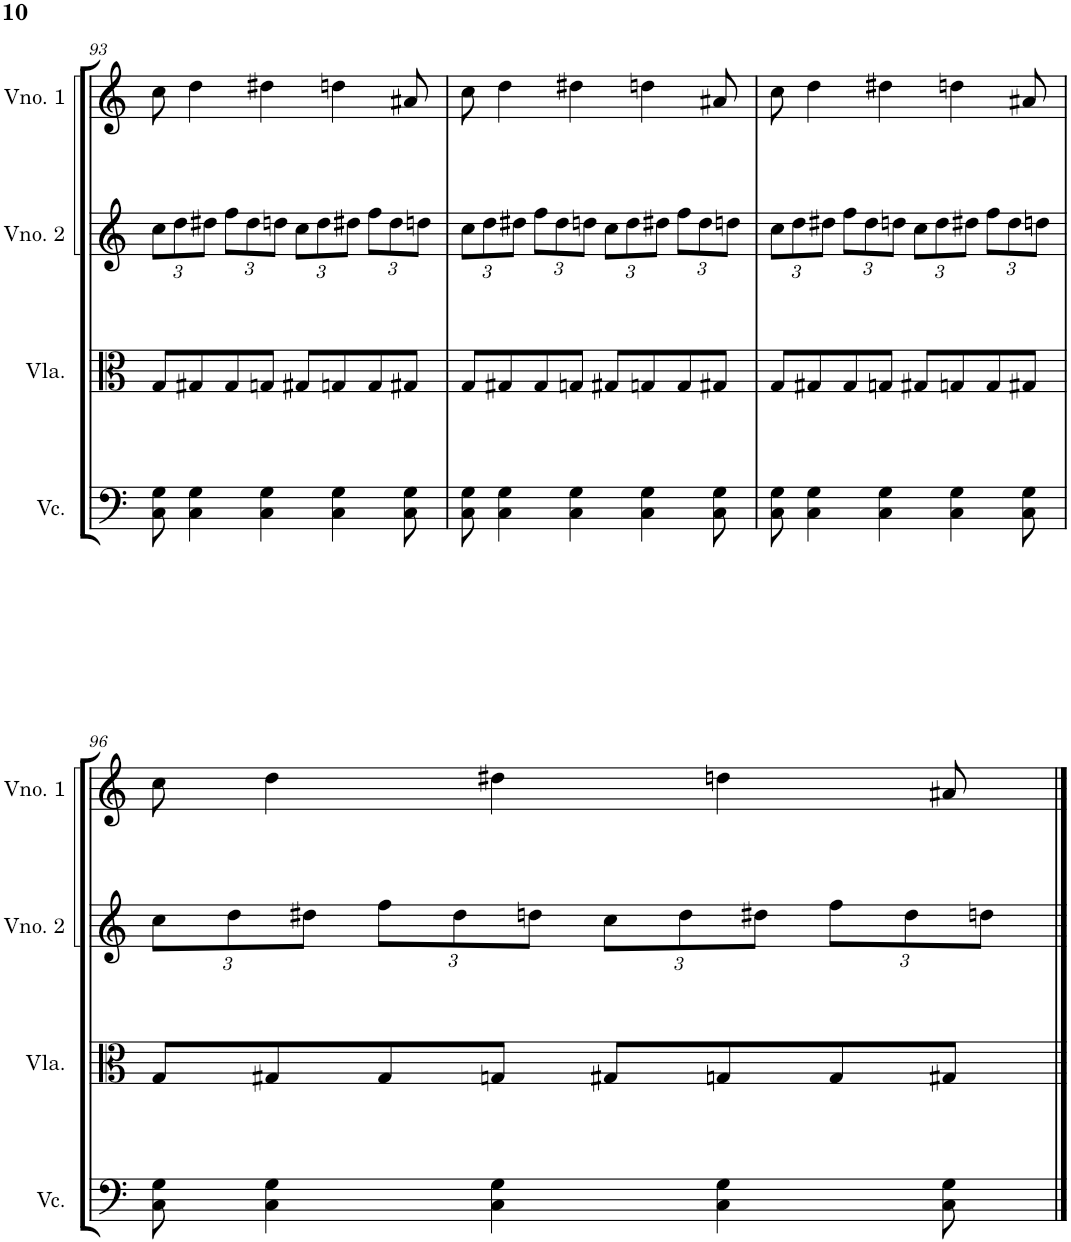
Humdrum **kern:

**kern	**kern	**kern	**kern
*part4	*part3	*part2	*part1
*staff4	*staff3	*staff2	*staff1
*I"Violoncelo	*I"Viola	*I"Violino 2	*I"Violino 1
*I'Vc.	*I'Vla.	*I'Vno. 2	*I'Vno. 1
!!LO:PB:g=z
*clefF4	*clefC3	*clefG2	*clefG2
*k[]	*k[]	*k[]	*k[]
*M4/4	*M4/4	*M4/4	*M4/4
*	*	*Xbrackettup	*
=93	=93	=93	=93
8C\ 8G\	8G/L	12cc\L	8cc\
.	.	12dd\	.
4C\ 4G\	8G#X/	.	4dd\
.	.	12dd#X\J	.
.	8G#/	12ff\L	.
.	.	12dd#\	.
4C\ 4G\	8Gn/J	.	4dd#X\
.	.	12ddn\J	.
.	8G#X/L	12cc\L	.
.	.	12dd\	.
4C\ 4G\	8Gn/	.	4ddn\
.	.	12dd#X\J	.
.	8G/	12ff\L	.
.	.	12dd#\	.
8C\ 8G\	8G#X/J	.	8a#X/
.	.	12ddn\J	.
=94	=94	=94	=94
8C\ 8G\	8G/L	12cc\L	8cc\
.	.	12dd\	.
4C\ 4G\	8G#X/	.	4dd\
.	.	12dd#X\J	.
.	8G#/	12ff\L	.
.	.	12dd#\	.
4C\ 4G\	8Gn/J	.	4dd#X\
.	.	12ddn\J	.
.	8G#X/L	12cc\L	.
.	.	12dd\	.
4C\ 4G\	8Gn/	.	4ddn\
.	.	12dd#X\J	.
.	8G/	12ff\L	.
.	.	12dd#\	.
8C\ 8G\	8G#X/J	.	8a#X/
.	.	12ddn\J	.
=95	=95	=95	=95
8C\ 8G\	8G/L	12cc\L	8cc\
.	.	12dd\	.
4C\ 4G\	8G#X/	.	4dd\
.	.	12dd#X\J	.
.	8G#/	12ff\L	.
.	.	12dd#\	.
4C\ 4G\	8Gn/J	.	4dd#X\
.	.	12ddn\J	.
.	8G#X/L	12cc\L	.
.	.	12dd\	.
4C\ 4G\	8Gn/	.	4ddn\
.	.	12dd#X\J	.
.	8G/	12ff\L	.
.	.	12dd#\	.
8C\ 8G\	8G#X/J	.	8a#X/
.	.	12ddn\J	.
!!LO:LB:g=z
=96	=96	=96	=96
8C\ 8G\	8G/L	12cc\L	8cc\
.	.	12dd\	.
4C\ 4G\	8G#X/	.	4dd\
.	.	12dd#X\J	.
.	8G#/	12ff\L	.
.	.	12dd#\	.
4C\ 4G\	8Gn/J	.	4dd#X\
.	.	12ddn\J	.
.	8G#X/L	12cc\L	.
.	.	12dd\	.
4C\ 4G\	8Gn/	.	4ddn\
.	.	12dd#X\J	.
.	8G/	12ff\L	.
.	.	12dd#\	.
8C\ 8G\	8G#X/J	.	8a#X/
.	.	12ddn\J	.
==	==	==	==
*-	*-	*-	*-
